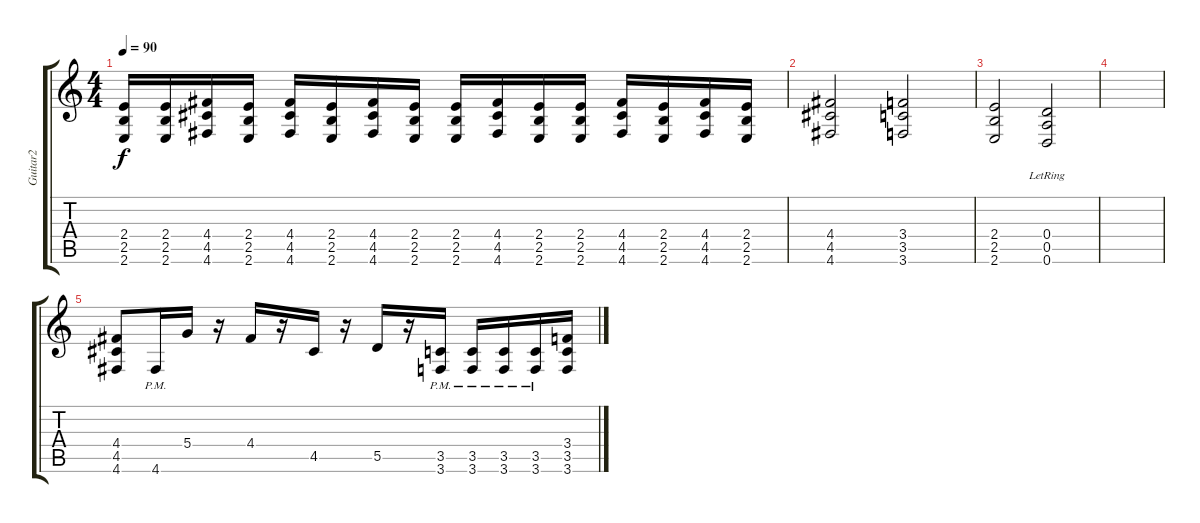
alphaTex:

\track ("Guitar2" "Guitar2") {instrument distortionguitar}
\staff {score tabs}
\tuning (E4 B3 G3 D3 A2 D2) {hide}
\ts (4 4)
\tempo 90
\clef g2
\ks c
(2.4 2.5 2.6).16{dy f} (2.4 2.5 2.6).16 (4.4 4.5 4.6).16 (2.4 2.5 2.6).16 (4.4 4.5 4.6).16 (2.4 2.5 2.6).16 (4.4 4.5 4.6).16 (2.4 2.5 2.6).16 (2.4 2.5 2.6).16 (4.4 4.5 4.6).16 (2.4 2.5 2.6).16 (2.4 2.5 2.6).16 (4.4 4.5 4.6).16 (2.4 2.5 2.6).16 (4.4 4.5 4.6).16 (2.4 2.5 2.6).16 |
(4.4 4.5 4.6).2 (3.4 3.5 3.6).2 |
(2.4 2.5 2.6).2 (0.4{lr} 0.5{lr} 0.6{lr}).2 |
|
(4.4 4.5 4.6).8 4.6{pm}.16 5.4.16 r.16 4.4.16 r.16 4.5.16 r.16 5.5.16 r.16 (3.5{pm} 3.6{pm}).16 (3.5{pm} 3.6{pm}).16 (3.5{pm} 3.6{pm}).16 (3.5{pm} 3.6{pm}).16 (3.4 3.5 3.6).16
